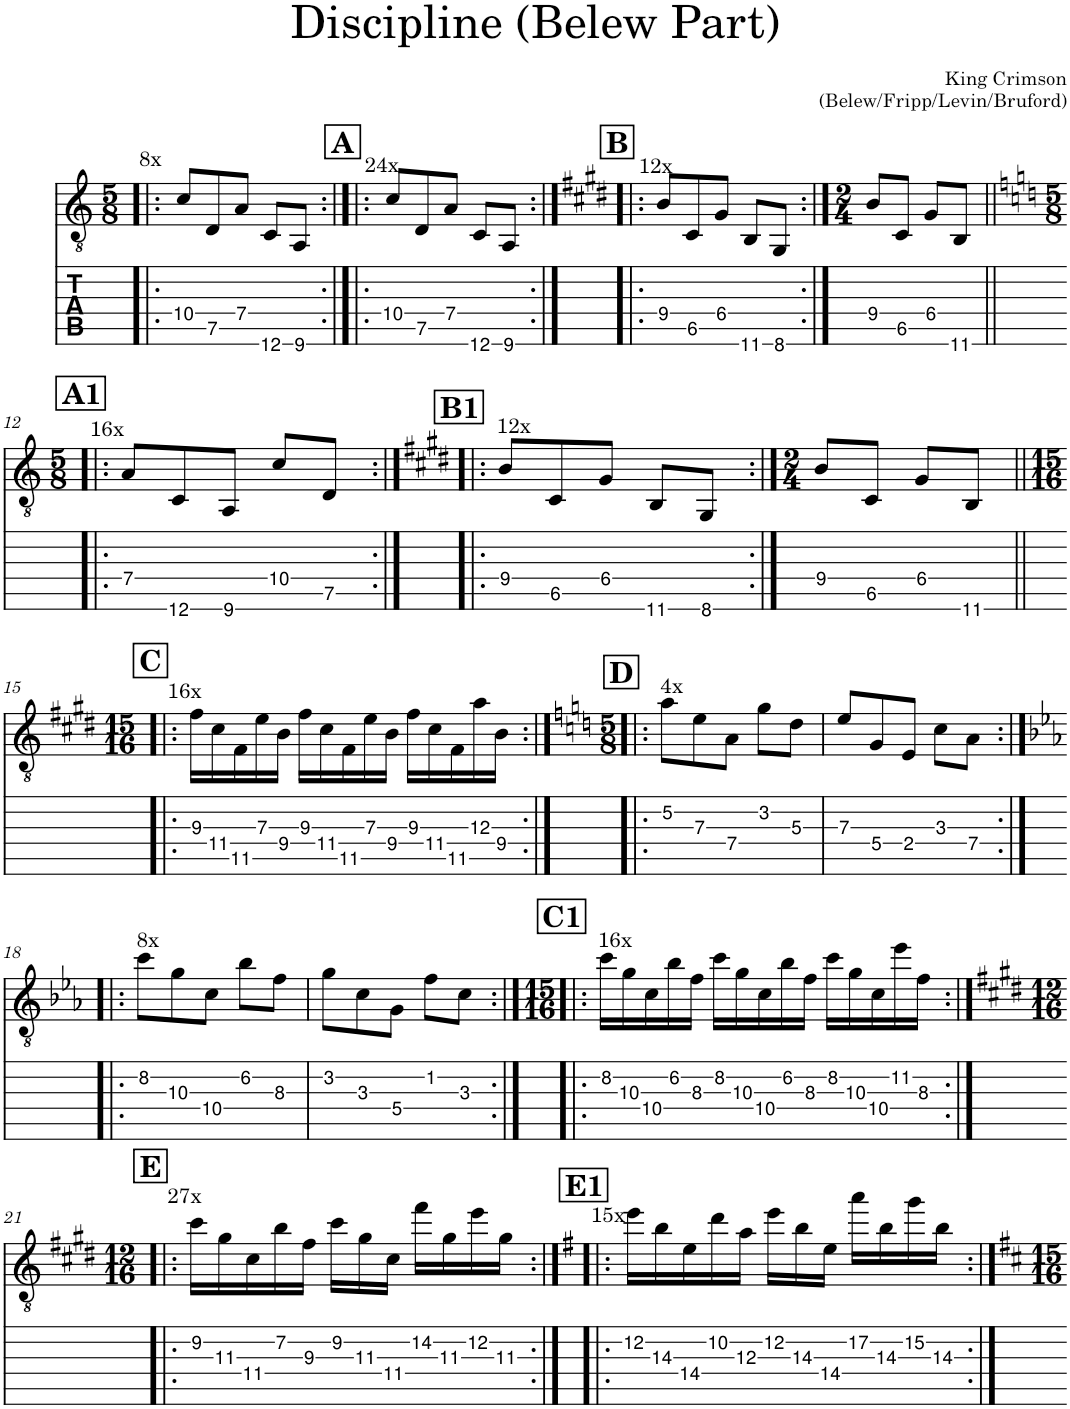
**kern	**kern
*part1	*part1
*staff2	*staff1
*I"Acoustic Guitar	*
*I'Guit.	*
*stria6	*
*	*clefGv2
*k[]	*k[]
*M5/8	*M5/8
=1!|:	=1!|:
!	!LO:TX:a:t=8x
8cL	8c/L
8DJ	8D/
8AL	8A/J
8C	8C/L
8AAJ	8AA/J
!!LO:REH:place=s1:a:B:cj:fs=14:t=A
=9:|!|:	=9:|!|:
!	!LO:TX:a:t=24x
8cL	8c/L
8DJ	8D/
8AL	8A/J
8C	8C/L
8AAJ	8AA/J
!!LO:REH:place=s1:a:B:cj:fs=14:t=B
=10:|!|:	=10:|!|:
*k[f#c#g#d#]	*k[f#c#g#d#]
!	!LO:TX:a:t=12x
8BL	8B/L
8C#J	8C#/
8G#L	8G#/J
8BB	8BB/L
8GG#J	8GG#/J
=11:|!	=11:|!
*M2/4	*M2/4
8BL	8B/L
8C#J	8C#/J
8G#L	8G#/L
8BBJ	8BB/J
!!LO:LB:g=z
!!LO:REH:place=s1:a:B:cj:fs=14:t=A1
=12!|:	=12!|:
*k[]	*k[]
*M5/8	*M5/8
!	!LO:TX:a:t=16x
8AL	8A/L
8CJ	8C/
8AAL	8AA/J
8c	8c/L
8DJ	8D/J
!!LO:REH:place=s1:a:B:cj:fs=14:t=B1
=13:|!|:	=13:|!|:
*k[f#c#g#d#]	*k[f#c#g#d#]
!	!LO:TX:a:t=12x
8BL	8B/L
8C#J	8C#/
8G#L	8G#/J
8BB	8BB/L
8GG#J	8GG#/J
=14:|!	=14:|!
*M2/4	*M2/4
8BL	8B/L
8C#J	8C#/J
8G#L	8G#/L
8BBJ	8BB/J
!!LO:LB:g=z
!!LO:REH:place=s1:a:B:cj:fs=14:t=C
=15!|:	=15!|:
*M15/16	*M15/16
!	!LO:TX:a:t=16x
16f#LL	16f#\LL
16c#	16c#\
16F#JJ	16F#\
16eLL	16e\
16B	16B\JJ
16f#JJ	16f#\LL
16c#LL	16c#\
16F#	16F#\
16eJJ	16e\
16BLL	16B\JJ
16f#	16f#\LL
16c#JJ	16c#\
16F#LL	16F#\
16a	16a\
16BJJ	16B\JJ
!!LO:REH:place=s1:a:B:cj:fs=14:t=D
=16:|!|:	=16:|!|:
*k[]	*k[]
*M5/8	*M5/8
!	!LO:TX:a:t=4x
8aL	8a\L
8eJ	8e\
8AL	8A\J
8g	8g\L
8dJ	8d\J
=17	=17
8eL	8e/L
8GJ	8G/
8EL	8E/J
8c	8c\L
8AJ	8A\J
!!LO:LB:g=z
=18:|!|:	=18:|!|:
*k[b-e-a-]	*k[b-e-a-]
!	!LO:TX:a:t=8x
8ccL	8cc\L
8gJ	8g\
8cL	8c\J
8b-	8b-\L
8fJ	8f\J
=19	=19
8gL	8g\L
8cJ	8c\
8GL	8G\J
8f	8f\L
8cJ	8c\J
!!LO:REH:place=s1:a:B:cj:fs=14:t=C1
=20:|!|:	=20:|!|:
*M15/16	*M15/16
!	!LO:TX:a:t=16x
16ccLL	16cc\LL
16g	16g\
16cJJ	16c\
16b-LL	16b-\
16f	16f\JJ
16ccJJ	16cc\LL
16gLL	16g\
16c	16c\
16b-JJ	16b-\
16fLL	16f\JJ
16cc	16cc\LL
16gJJ	16g\
16cLL	16c\
16ee-	16ee-\
16fJJ	16f\JJ
!!LO:LB:g=z
!!LO:REH:place=s1:a:B:cj:fs=14:t=E
=21:|!|:	=21:|!|:
*k[f#c#g#d#]	*k[f#c#g#d#]
*M12/16	*M12/16
!	!LO:TX:a:t=27x
16cc#LL	16cc#\LL
16g#	16g#\
16c#JJ	16c#\
16bLL	16b\
16f#	16f#\JJ
16cc#JJ	16cc#\LL
16g#LL	16g#\
16c#	16c#\JJ
16ff#JJ	16ff#\LL
16g#LL	16g#\
16ee	16ee\
16g#JJ	16g#\JJ
!!LO:REH:place=s1:a:B:cj:fs=14:t=E1
=22:|!|:	=22:|!|:
*k[f#]	*k[f#]
!	!LO:TX:a:t=15x
16eeLL	16ee\LL
16b	16b\
16eJJ	16e\
16ddLL	16dd\
16a	16a\JJ
16eeJJ	16ee\LL
16bLL	16b\
16e	16e\JJ
16aaJJ	16aa\LL
16bLL	16b\
16gg	16gg\
16bJJ	16b\JJ
=:|!	=:|!
*-	*-
